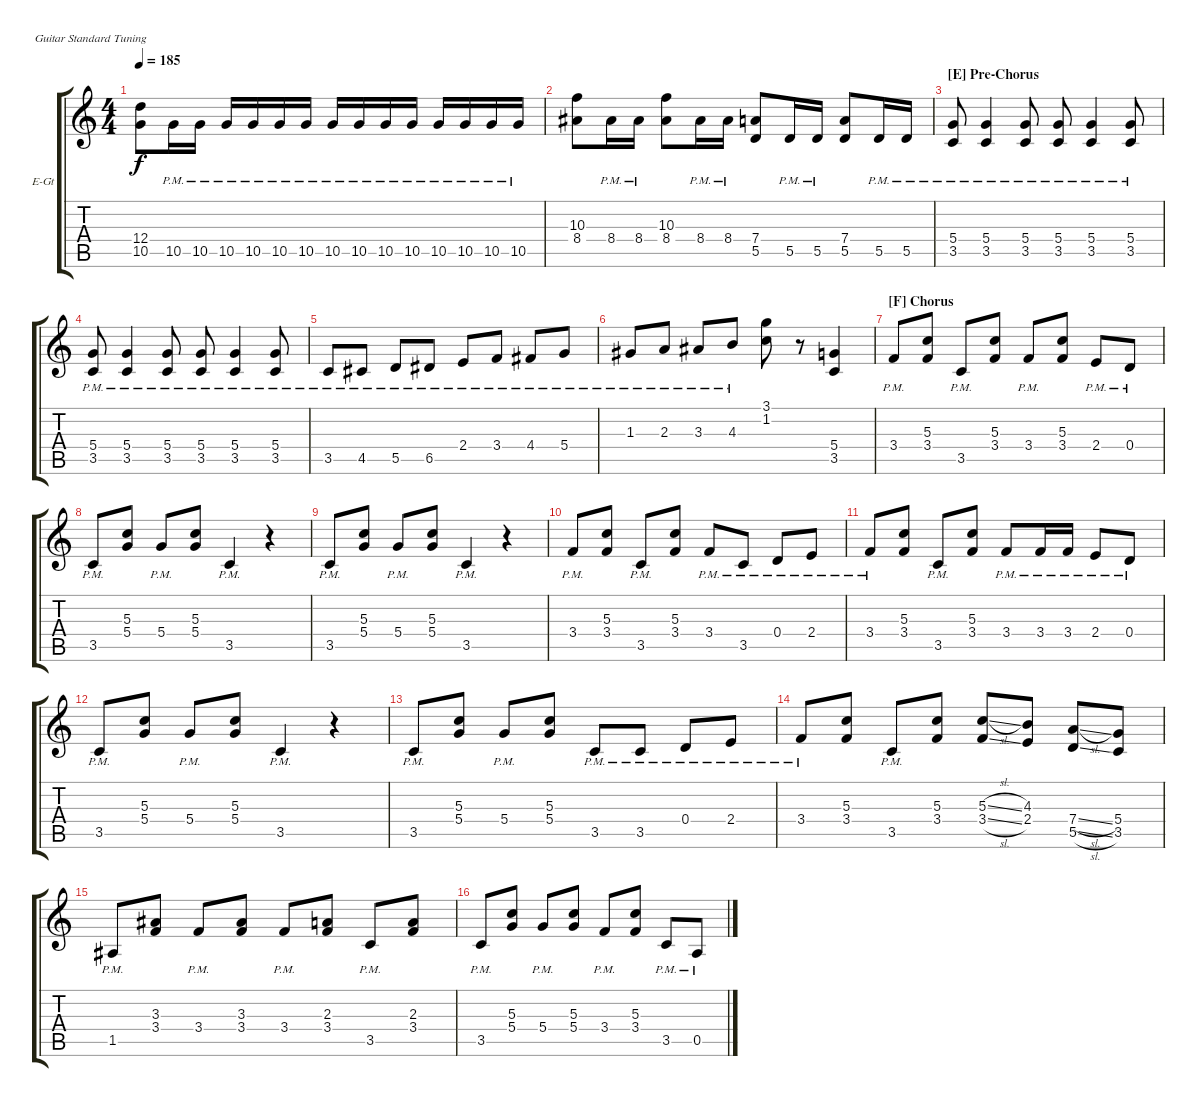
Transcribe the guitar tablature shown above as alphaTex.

\defaultSystemsLayout 4
\bracketExtendMode groupsimilarinstruments
\firstSystemTrackNameOrientation horizontal
\otherSystemsTrackNameOrientation horizontal
\track ("Standard Tuning Arr." "E-Gt") {mute instrument electricguitarclean}
\staff {score tabs}
\tuning (E4 B3 G3 D3 A2 E2)
\ts (4 4)
\tempo 185
\clef g2
\scale
0.333333
\ks c
(12.4 10.5).8{dy f} 10.5{pm}.16 10.5{pm}.16 10.5{pm}.16 10.5{pm}.16 10.5{pm}.16 10.5{pm}.16 10.5{pm}.16 10.5{pm}.16 10.5{pm}.16 10.5{pm}.16 10.5{pm}.16 10.5{pm}.16 10.5{pm}.16 10.5{pm}.16 |
\scale
0.333333 (8.4 10.3).8 8.4{pm}.16 8.4{pm}.16 (8.4 10.3).8 8.4{pm}.16 8.4{pm}.16 (7.4 5.5).8 5.5{pm}.16 5.5{pm}.16 (7.4 5.5).8 5.5{pm}.16 5.5{pm}.16 |
\section ("E" "Pre-Chorus")
\scale
0.333333 (3.5{pm} 5.4{pm}).8 (3.5{pm} 5.4{pm}).4 (3.5{pm} 5.4{pm}).8 (3.5{pm} 5.4{pm}).8 (3.5{pm} 5.4{pm}).4 (3.5{pm} 5.4{pm}).8 |
\scale
0.333333 (3.5{pm} 5.4{pm}).8 (3.5{pm} 5.4{pm}).4 (3.5{pm} 5.4{pm}).8 (3.5{pm} 5.4{pm}).8 (3.5{pm} 5.4{pm}).4 (3.5{pm} 5.4{pm}).8 |
\scale
0.333333 3.5{pm}.8 4.5{pm}.8 5.5{pm}.8 6.5{pm}.8 2.4{pm}.8 3.4{pm}.8 4.4{pm}.8 5.4{pm}.8 |
\scale
0.333333 1.3{pm}.8 2.3{pm}.8 3.3{pm}.8 4.3{pm}.8 (1.2 3.1).8 r.8 (3.5 5.4).4 |
\section ("F" "Chorus")
\scale
0.333333 3.4{pm}.8 (3.4 5.3).8 3.5{pm}.8 (3.4 5.3).8 3.4{pm}.8 (3.4 5.3).8 2.4{pm}.8 0.4{pm}.8 |
\scale
0.333333 3.5{pm}.8 (5.4 5.3).8 5.4{pm}.8 (5.4 5.3).8 3.5{pm}.4 r.4 |
\scale
0.333333 3.5{pm}.8 (5.4 5.3).8 5.4{pm}.8 (5.4 5.3).8 3.5{pm}.4 r.4 |
\scale
0.333333 3.4{pm}.8 (3.4 5.3).8 3.5{pm}.8 (3.4 5.3).8 3.4{pm}.8 3.5{pm}.8 0.4{pm}.8 2.4{pm}.8 |
\scale
0.333333 3.4{pm}.8 (3.4 5.3).8 3.5{pm}.8 (3.4 5.3).8 3.4{pm}.8 3.4{pm}.16 3.4{pm}.16 2.4{pm}.8 0.4{pm}.8 |
\scale
0.333333 3.5{pm}.8 (5.4 5.3).8 5.4{pm}.8 (5.4 5.3).8 3.5{pm}.4 r.4 |
\scale
0.333333 3.5{pm}.8 (5.4 5.3).8 5.4{pm}.8 (5.4 5.3).8 3.5{pm}.8 3.5{pm}.8 0.4{pm}.8 2.4{pm}.8 |
\scale
0.333333 3.4{pm}.8 (3.4 5.3).8 3.5{pm}.8 (3.4 5.3).8 (3.4{sl} 5.3{sl}).8 (4.3 2.4).8 (5.5{sl} 7.4{sl}).8 (3.5 5.4).8 |
\scale
0.333333 1.5{pm}.8 (3.4 3.3).8 3.4{pm}.8 (3.4 3.3).8 3.4{pm}.8 (3.4 2.3).8 3.5{pm}.8 (3.4 2.3).8 |
\scale
0.333333 3.5{pm}.8 (5.4 5.3).8 5.4{pm}.8 (5.4 5.3).8 3.4{pm}.8 (3.4 5.3).8 3.5{pm}.8 0.5{pm}.8
